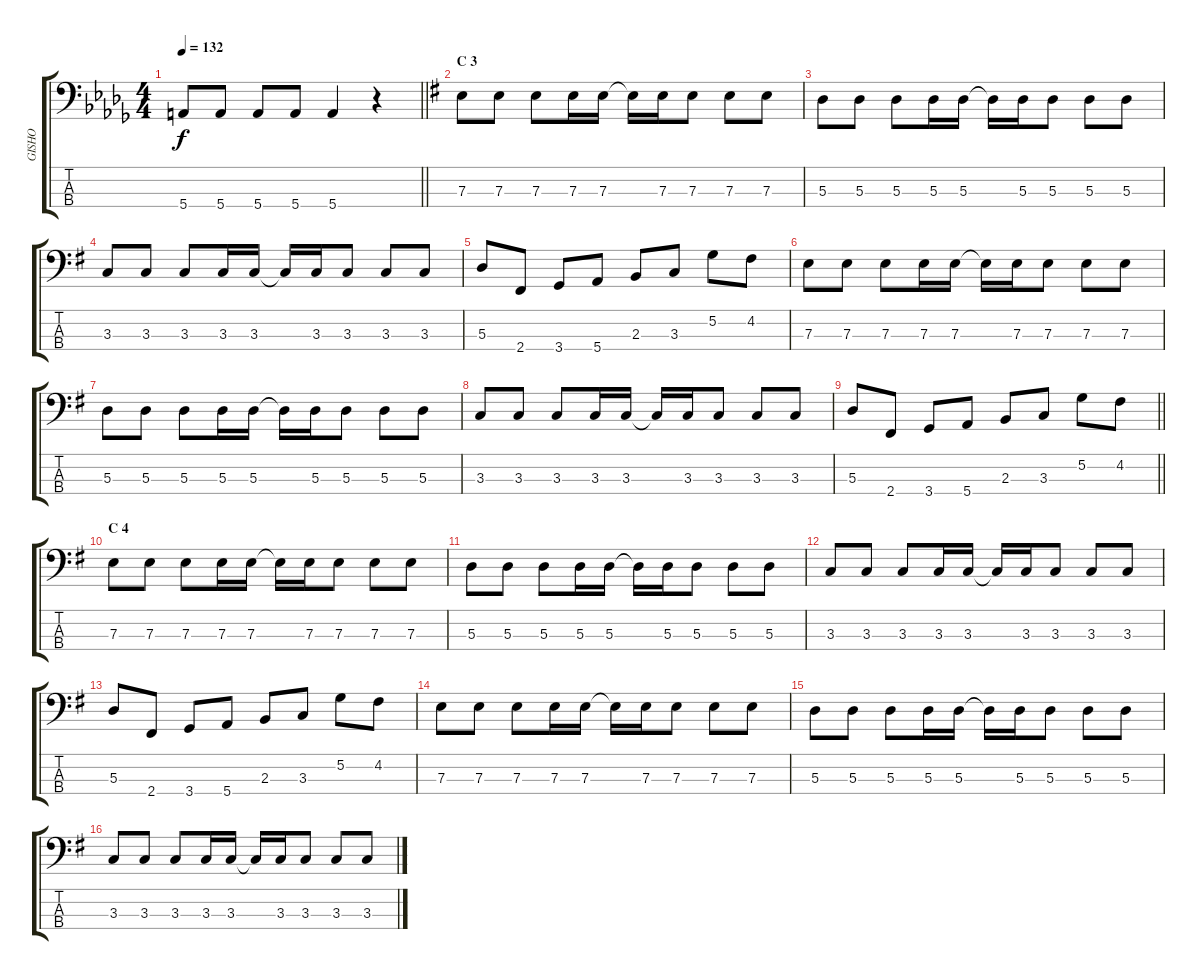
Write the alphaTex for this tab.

\track ("GISHO" "GISHO") {instrument electricbasspick}
\staff {score tabs}
\tuning (G2 D2 A1 E1) {hide}
\ts (4 4)
\tempo 132
\clef f4
\barLineRight lightlight
\ks db
5.4.8{dy f} 5.4.8 5.4.8 5.4.8 5.4.4 r.4 |
\section ("" "C 3")
\ks g
7.3.8 7.3.8 7.3.8 7.3.16 7.3.16 7.3{t}.16 7.3.16 7.3.8 7.3.8 7.3.8 |
5.3.8 5.3.8 5.3.8 5.3.16 5.3.16 5.3{t}.16 5.3.16 5.3.8 5.3.8 5.3.8 |
3.3.8 3.3.8 3.3.8 3.3.16 3.3.16 3.3{t}.16 3.3.16 3.3.8 3.3.8 3.3.8 |
5.3.8 2.4.8 3.4.8 5.4.8 2.3.8 3.3.8 5.2.8 4.2.8 |
7.3.8 7.3.8 7.3.8 7.3.16 7.3.16 7.3{t}.16 7.3.16 7.3.8 7.3.8 7.3.8 |
5.3.8 5.3.8 5.3.8 5.3.16 5.3.16 5.3{t}.16 5.3.16 5.3.8 5.3.8 5.3.8 |
3.3.8 3.3.8 3.3.8 3.3.16 3.3.16 3.3{t}.16 3.3.16 3.3.8 3.3.8 3.3.8 |
\barLineRight lightlight
5.3.8 2.4.8 3.4.8 5.4.8 2.3.8 3.3.8 5.2.8 4.2.8 |
\section ("" "C 4")
7.3.8 7.3.8 7.3.8 7.3.16 7.3.16 7.3{t}.16 7.3.16 7.3.8 7.3.8 7.3.8 |
5.3.8 5.3.8 5.3.8 5.3.16 5.3.16 5.3{t}.16 5.3.16 5.3.8 5.3.8 5.3.8 |
3.3.8 3.3.8 3.3.8 3.3.16 3.3.16 3.3{t}.16 3.3.16 3.3.8 3.3.8 3.3.8 |
5.3.8 2.4.8 3.4.8 5.4.8 2.3.8 3.3.8 5.2.8 4.2.8 |
7.3.8 7.3.8 7.3.8 7.3.16 7.3.16 7.3{t}.16 7.3.16 7.3.8 7.3.8 7.3.8 |
5.3.8 5.3.8 5.3.8 5.3.16 5.3.16 5.3{t}.16 5.3.16 5.3.8 5.3.8 5.3.8 |
3.3.8 3.3.8 3.3.8 3.3.16 3.3.16 3.3{t}.16 3.3.16 3.3.8 3.3.8 3.3.8
